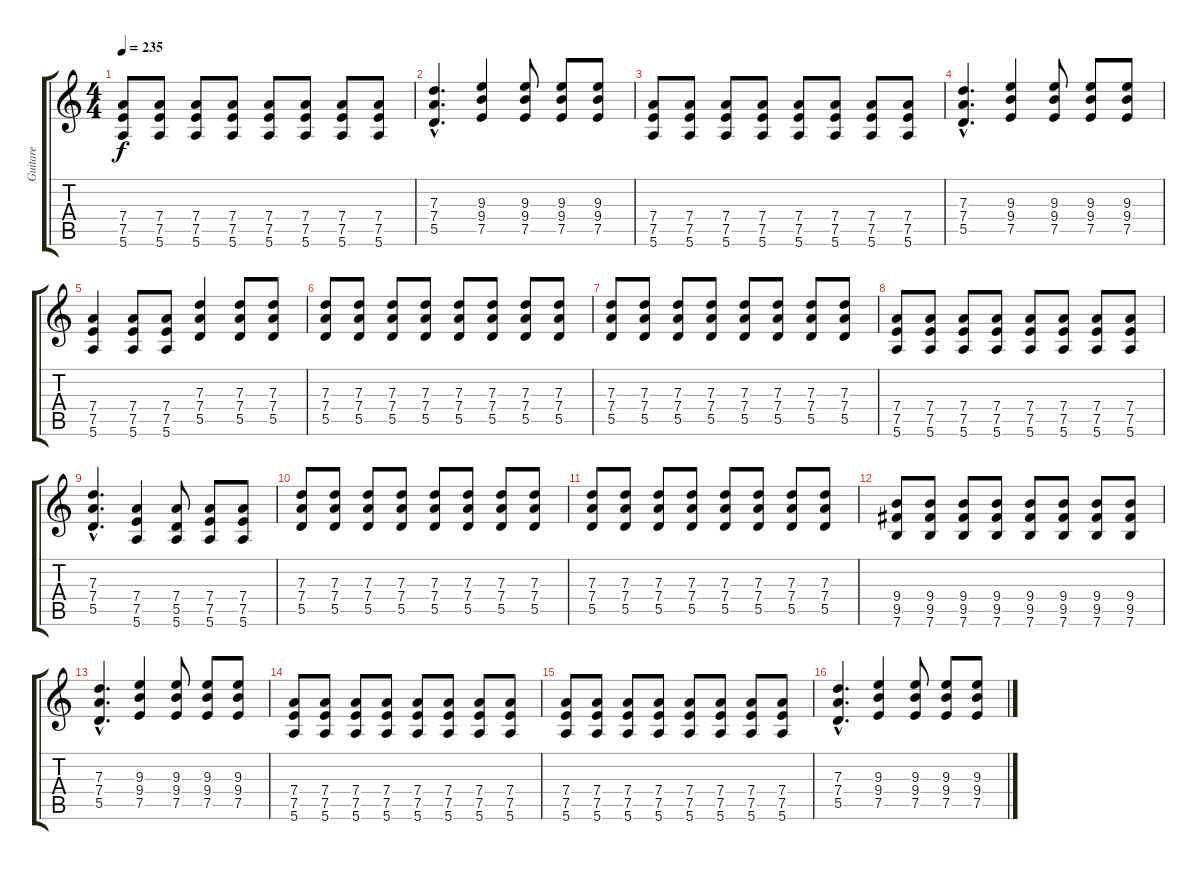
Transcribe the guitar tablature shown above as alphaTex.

\track ("Guitare" "Guitare") {instrument distortionguitar}
\staff {score tabs}
\tuning (E4 B3 G3 D3 A2 E2) {hide}
\ts (4 4)
\tempo 235
\clef g2
\ks c
(7.4 7.5 5.6).8{dy f} (7.4 7.5 5.6).8 (7.4 7.5 5.6).8 (7.4 7.5 5.6).8 (7.4 7.5 5.6).8 (7.4 7.5 5.6).8 (7.4 7.5 5.6).8 (7.4 7.5 5.6).8 |
(7.3{hac} 7.4{hac} 5.5{hac}).4{d} (9.3 9.4 7.5).4 (9.3 9.4 7.5).8 (9.3 9.4 7.5).8 (9.3 9.4 7.5).8 |
(7.4 7.5 5.6).8 (7.4 7.5 5.6).8 (7.4 7.5 5.6).8 (7.4 7.5 5.6).8 (7.4 7.5 5.6).8 (7.4 7.5 5.6).8 (7.4 7.5 5.6).8 (7.4 7.5 5.6).8 |
(7.3{hac} 7.4{hac} 5.5{hac}).4{d} (9.3 9.4 7.5).4 (9.3 9.4 7.5).8 (9.3 9.4 7.5).8 (9.3 9.4 7.5).8 |
(7.4 7.5 5.6).4 (7.4 7.5 5.6).8 (7.4 7.5 5.6).8 (7.3 7.4 5.5).4 (7.3 7.4 5.5).8 (7.3 7.4 5.5).8 |
(7.3 7.4 5.5).8 (7.3 7.4 5.5).8 (7.3 7.4 5.5).8 (7.3 7.4 5.5).8 (7.3 7.4 5.5).8 (7.3 7.4 5.5).8 (7.3 7.4 5.5).8 (7.3 7.4 5.5).8 |
(7.3 7.4 5.5).8 (7.3 7.4 5.5).8 (7.3 7.4 5.5).8 (7.3 7.4 5.5).8 (7.3 7.4 5.5).8 (7.3 7.4 5.5).8 (7.3 7.4 5.5).8 (7.3 7.4 5.5).8 |
(7.4 7.5 5.6).8 (7.4 7.5 5.6).8 (7.4 7.5 5.6).8 (7.4 7.5 5.6).8 (7.4 7.5 5.6).8 (7.4 7.5 5.6).8 (7.4 7.5 5.6).8 (7.4 7.5 5.6).8 |
(7.3{hac} 7.4{hac} 5.5{hac}).4{d} (7.4 7.5 5.6).4 (7.4 5.5 5.6).8 (7.4 7.5 5.6).8 (7.4 7.5 5.6).8 |
(7.3 7.4 5.5).8 (7.3 7.4 5.5).8 (7.3 7.4 5.5).8 (7.3 7.4 5.5).8 (7.3 7.4 5.5).8 (7.3 7.4 5.5).8 (7.3 7.4 5.5).8 (7.3 7.4 5.5).8 |
(7.3 7.4 5.5).8 (7.3 7.4 5.5).8 (7.3 7.4 5.5).8 (7.3 7.4 5.5).8 (7.3 7.4 5.5).8 (7.3 7.4 5.5).8 (7.3 7.4 5.5).8 (7.3 7.4 5.5).8 |
(9.4 9.5 7.6).8 (9.4 9.5 7.6).8 (9.4 9.5 7.6).8 (9.4 9.5 7.6).8 (9.4 9.5 7.6).8 (9.4 9.5 7.6).8 (9.4 9.5 7.6).8 (9.4 9.5 7.6).8 |
(7.3{hac} 7.4{hac} 5.5{hac}).4{d} (9.3 9.4 7.5).4 (9.3 9.4 7.5).8 (9.3 9.4 7.5).8 (9.3 9.4 7.5).8 |
(7.4 7.5 5.6).8 (7.4 7.5 5.6).8 (7.4 7.5 5.6).8 (7.4 7.5 5.6).8 (7.4 7.5 5.6).8 (7.4 7.5 5.6).8 (7.4 7.5 5.6).8 (7.4 7.5 5.6).8 |
(7.4 7.5 5.6).8 (7.4 7.5 5.6).8 (7.4 7.5 5.6).8 (7.4 7.5 5.6).8 (7.4 7.5 5.6).8 (7.4 7.5 5.6).8 (7.4 7.5 5.6).8 (7.4 7.5 5.6).8 |
(7.3{hac} 7.4{hac} 5.5{hac}).4{d} (9.3 9.4 7.5).4 (9.3 9.4 7.5).8 (9.3 9.4 7.5).8 (9.3 9.4 7.5).8
